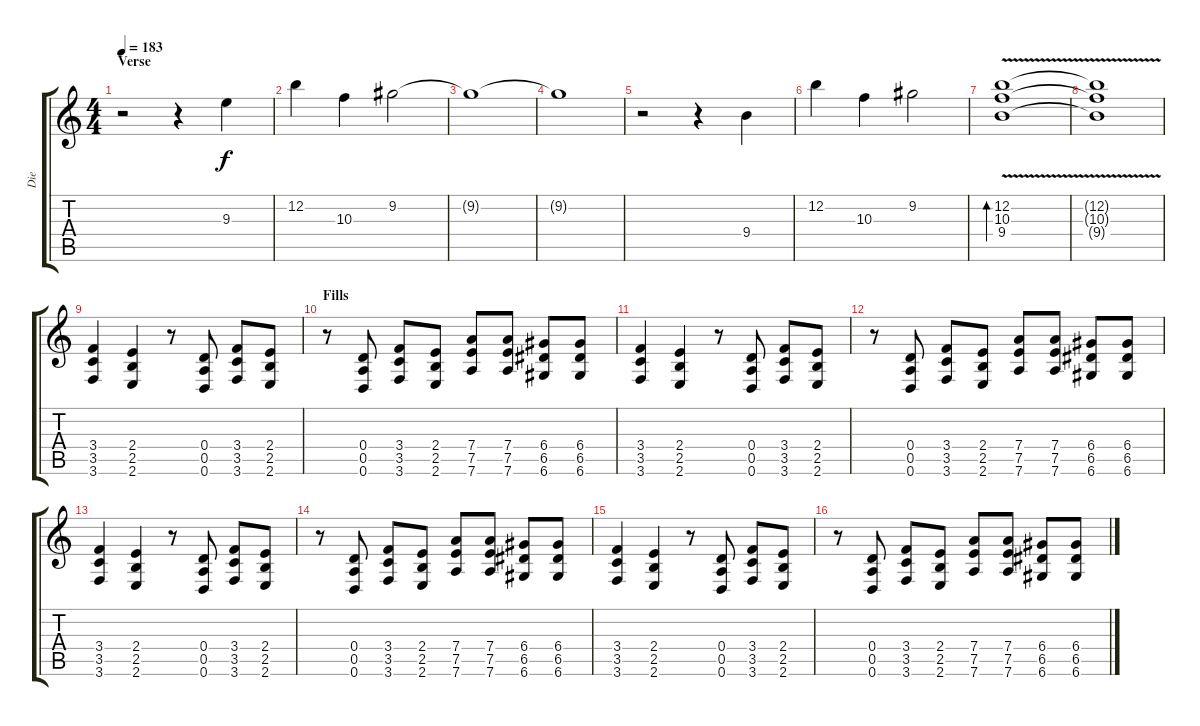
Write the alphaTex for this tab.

\track ("Die" "Die") {instrument distortionguitar}
\staff {score tabs}
\tuning (E4 B3 G3 D3 A2 D2) {hide}
\ts (4 4)
\section ("" "Verse")
\tempo 183
\clef g2
\ks c
r.2{dy f} r.4 9.3.4 |
12.2.4 10.3.4 9.2.2 |
9.2{t}.1 |
9.2{t}.1 |
r.2 r.4 9.4.4 |
12.2.4 10.3.4 9.2.2 |
(12.2 10.3 9.4{v}).1{bd 480} |
(12.2{t} 10.3{t} 9.4{t}).1 |
(3.4 3.5 3.6).4{balance 16 instrument distortionguitar} (2.4 2.5 2.6).4 r.8 (0.4 0.5 0.6).8 (3.4 3.5 3.6).8 (2.4 2.5 2.6).8 |
\section ("" "Fills ")
r.8 (0.4 0.5 0.6).8 (3.4 3.5 3.6).8 (2.4 2.5 2.6).8 (7.4 7.5 7.6).8 (7.4 7.5 7.6).8 (6.4 6.5 6.6).8 (6.4 6.5 6.6).8 |
(3.4 3.5 3.6).4 (2.4 2.5 2.6).4 r.8 (0.4 0.5 0.6).8 (3.4 3.5 3.6).8 (2.4 2.5 2.6).8 |
r.8 (0.4 0.5 0.6).8 (3.4 3.5 3.6).8 (2.4 2.5 2.6).8 (7.4 7.5 7.6).8 (7.4 7.5 7.6).8 (6.4 6.5 6.6).8 (6.4 6.5 6.6).8 |
(3.4 3.5 3.6).4 (2.4 2.5 2.6).4 r.8 (0.4 0.5 0.6).8 (3.4 3.5 3.6).8 (2.4 2.5 2.6).8 |
r.8 (0.4 0.5 0.6).8 (3.4 3.5 3.6).8 (2.4 2.5 2.6).8 (7.4 7.5 7.6).8 (7.4 7.5 7.6).8 (6.4 6.5 6.6).8 (6.4 6.5 6.6).8 |
(3.4 3.5 3.6).4 (2.4 2.5 2.6).4 r.8 (0.4 0.5 0.6).8 (3.4 3.5 3.6).8 (2.4 2.5 2.6).8 |
r.8 (0.4 0.5 0.6).8 (3.4 3.5 3.6).8 (2.4 2.5 2.6).8 (7.4 7.5 7.6).8 (7.4 7.5 7.6).8 (6.4 6.5 6.6).8 (6.4 6.5 6.6).8
